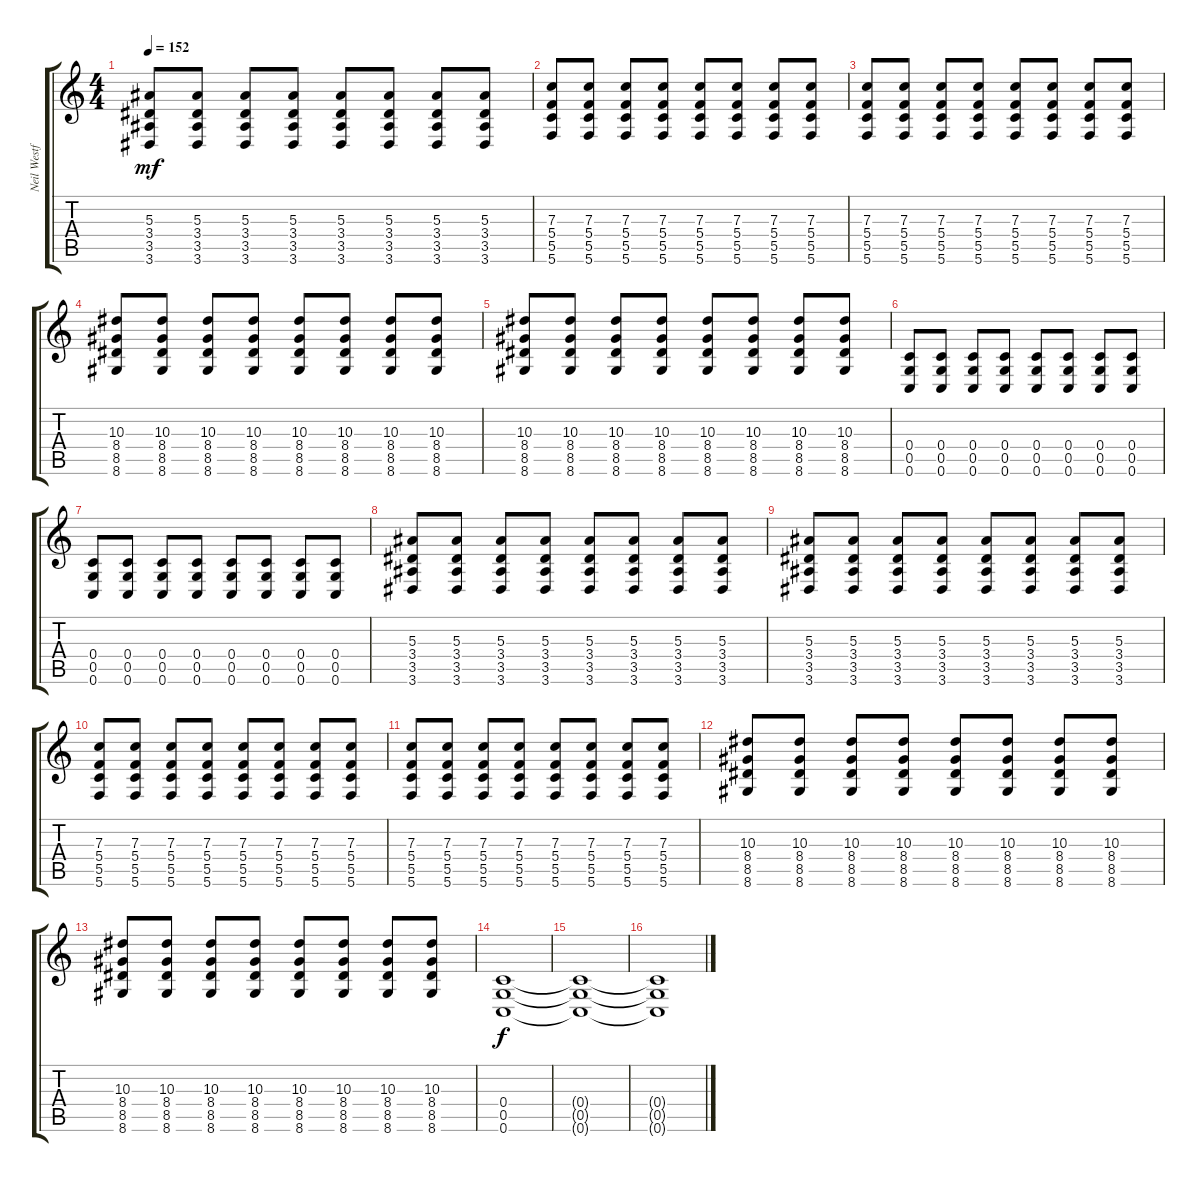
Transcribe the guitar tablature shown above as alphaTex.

\track ("Neil Westfall" "Neil Westf") {instrument distortionguitar}
\staff {score tabs}
\tuning (D4 A3 F3 C3 G2 C2) {hide}
\ts (4 4)
\tempo 152
\clef g2
\ks c
(5.3 3.4 3.5 3.6).8{dy mf} (5.3 3.4 3.5 3.6).8 (5.3 3.4 3.5 3.6).8 (5.3 3.4 3.5 3.6).8 (5.3 3.4 3.5 3.6).8 (5.3 3.4 3.5 3.6).8 (5.3 3.4 3.5 3.6).8 (5.3 3.4 3.5 3.6).8 |
(7.3 5.4 5.5 5.6).8 (7.3 5.4 5.5 5.6).8 (7.3 5.4 5.5 5.6).8 (7.3 5.4 5.5 5.6).8 (7.3 5.4 5.5 5.6).8 (7.3 5.4 5.5 5.6).8 (7.3 5.4 5.5 5.6).8 (7.3 5.4 5.5 5.6).8 |
(7.3 5.4 5.5 5.6).8 (7.3 5.4 5.5 5.6).8 (7.3 5.4 5.5 5.6).8 (7.3 5.4 5.5 5.6).8 (7.3 5.4 5.5 5.6).8 (7.3 5.4 5.5 5.6).8 (7.3 5.4 5.5 5.6).8 (7.3 5.4 5.5 5.6).8 |
(10.3 8.4 8.5 8.6).8 (10.3 8.4 8.5 8.6).8 (10.3 8.4 8.5 8.6).8 (10.3 8.4 8.5 8.6).8 (10.3 8.4 8.5 8.6).8 (10.3 8.4 8.5 8.6).8 (10.3 8.4 8.5 8.6).8 (10.3 8.4 8.5 8.6).8 |
(10.3 8.4 8.5 8.6).8 (10.3 8.4 8.5 8.6).8 (10.3 8.4 8.5 8.6).8 (10.3 8.4 8.5 8.6).8 (10.3 8.4 8.5 8.6).8 (10.3 8.4 8.5 8.6).8 (10.3 8.4 8.5 8.6).8 (10.3 8.4 8.5 8.6).8 |
(0.4 0.5 0.6).8 (0.4 0.5 0.6).8 (0.4 0.5 0.6).8 (0.4 0.5 0.6).8 (0.4 0.5 0.6).8 (0.4 0.5 0.6).8 (0.4 0.5 0.6).8 (0.4 0.5 0.6).8 |
(0.4 0.5 0.6).8 (0.4 0.5 0.6).8 (0.4 0.5 0.6).8 (0.4 0.5 0.6).8 (0.4 0.5 0.6).8 (0.4 0.5 0.6).8 (0.4 0.5 0.6).8 (0.4 0.5 0.6).8 |
(5.3 3.4 3.5 3.6).8 (5.3 3.4 3.5 3.6).8 (5.3 3.4 3.5 3.6).8 (5.3 3.4 3.5 3.6).8 (5.3 3.4 3.5 3.6).8 (5.3 3.4 3.5 3.6).8 (5.3 3.4 3.5 3.6).8 (5.3 3.4 3.5 3.6).8 |
(5.3 3.4 3.5 3.6).8 (5.3 3.4 3.5 3.6).8 (5.3 3.4 3.5 3.6).8 (5.3 3.4 3.5 3.6).8 (5.3 3.4 3.5 3.6).8 (5.3 3.4 3.5 3.6).8 (5.3 3.4 3.5 3.6).8 (5.3 3.4 3.5 3.6).8 |
(7.3 5.4 5.5 5.6).8 (7.3 5.4 5.5 5.6).8 (7.3 5.4 5.5 5.6).8 (7.3 5.4 5.5 5.6).8 (7.3 5.4 5.5 5.6).8 (7.3 5.4 5.5 5.6).8 (7.3 5.4 5.5 5.6).8 (7.3 5.4 5.5 5.6).8 |
(7.3 5.4 5.5 5.6).8 (7.3 5.4 5.5 5.6).8 (7.3 5.4 5.5 5.6).8 (7.3 5.4 5.5 5.6).8 (7.3 5.4 5.5 5.6).8 (7.3 5.4 5.5 5.6).8 (7.3 5.4 5.5 5.6).8 (7.3 5.4 5.5 5.6).8 |
(10.3 8.4 8.5 8.6).8 (10.3 8.4 8.5 8.6).8 (10.3 8.4 8.5 8.6).8 (10.3 8.4 8.5 8.6).8 (10.3 8.4 8.5 8.6).8 (10.3 8.4 8.5 8.6).8 (10.3 8.4 8.5 8.6).8 (10.3 8.4 8.5 8.6).8 |
(10.3 8.4 8.5 8.6).8 (10.3 8.4 8.5 8.6).8 (10.3 8.4 8.5 8.6).8 (10.3 8.4 8.5 8.6).8 (10.3 8.4 8.5 8.6).8 (10.3 8.4 8.5 8.6).8 (10.3 8.4 8.5 8.6).8 (10.3 8.4 8.5 8.6).8 |
(0.4 0.5 0.6).1{dy f} |
(0.4{t} 0.5{t} 0.6{t}).1 |
(0.4{t} 0.5{t} 0.6{t}).1
